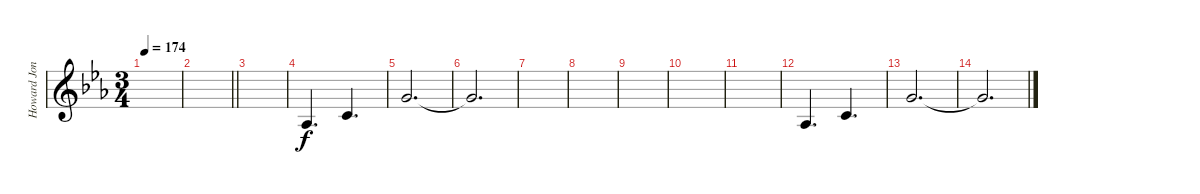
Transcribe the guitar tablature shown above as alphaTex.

\track ("Howard Jones" "Howard Jon") {instrument oboe}
\staff {score}
\tuning (E4 B3 G3 D3 A2 E2 B1) {hide}
\ts (3 4)
\tempo 174
\clef g2
\ks cminor
|
\barLineRight lightlight
|
|
1.3.4{d} 1.2.4{d} |
3.1.2{d} |
3.1{t}.2{d} |
|
|
|
|
|
1.3.4{d} 1.2.4{d} |
3.1.2{d} |
3.1{t}.2{d}
